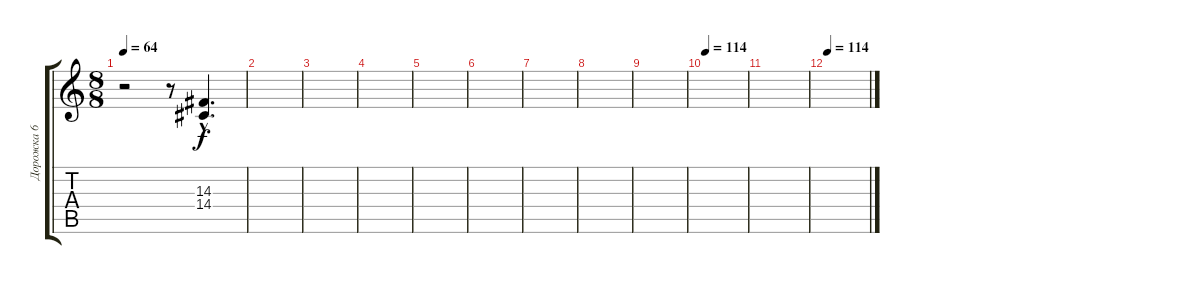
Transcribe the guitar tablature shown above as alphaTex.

\track ("Дорожка 6" "Дорожка 6") {instrument reversecymbal}
\staff {score tabs}
\tuning (Db4 Ab3 E3 B2 Gb2 B1) {hide}
\ts (8 8)
\tempo 64
\clef g2
\ks c
r.2{dy f instrument reversecymbal} r.8 (14.3{hac} 14.4{hac}).4{d} |
|
|
|
|
|
|
|
|
\tempo 114
|
|
\tempo 114
